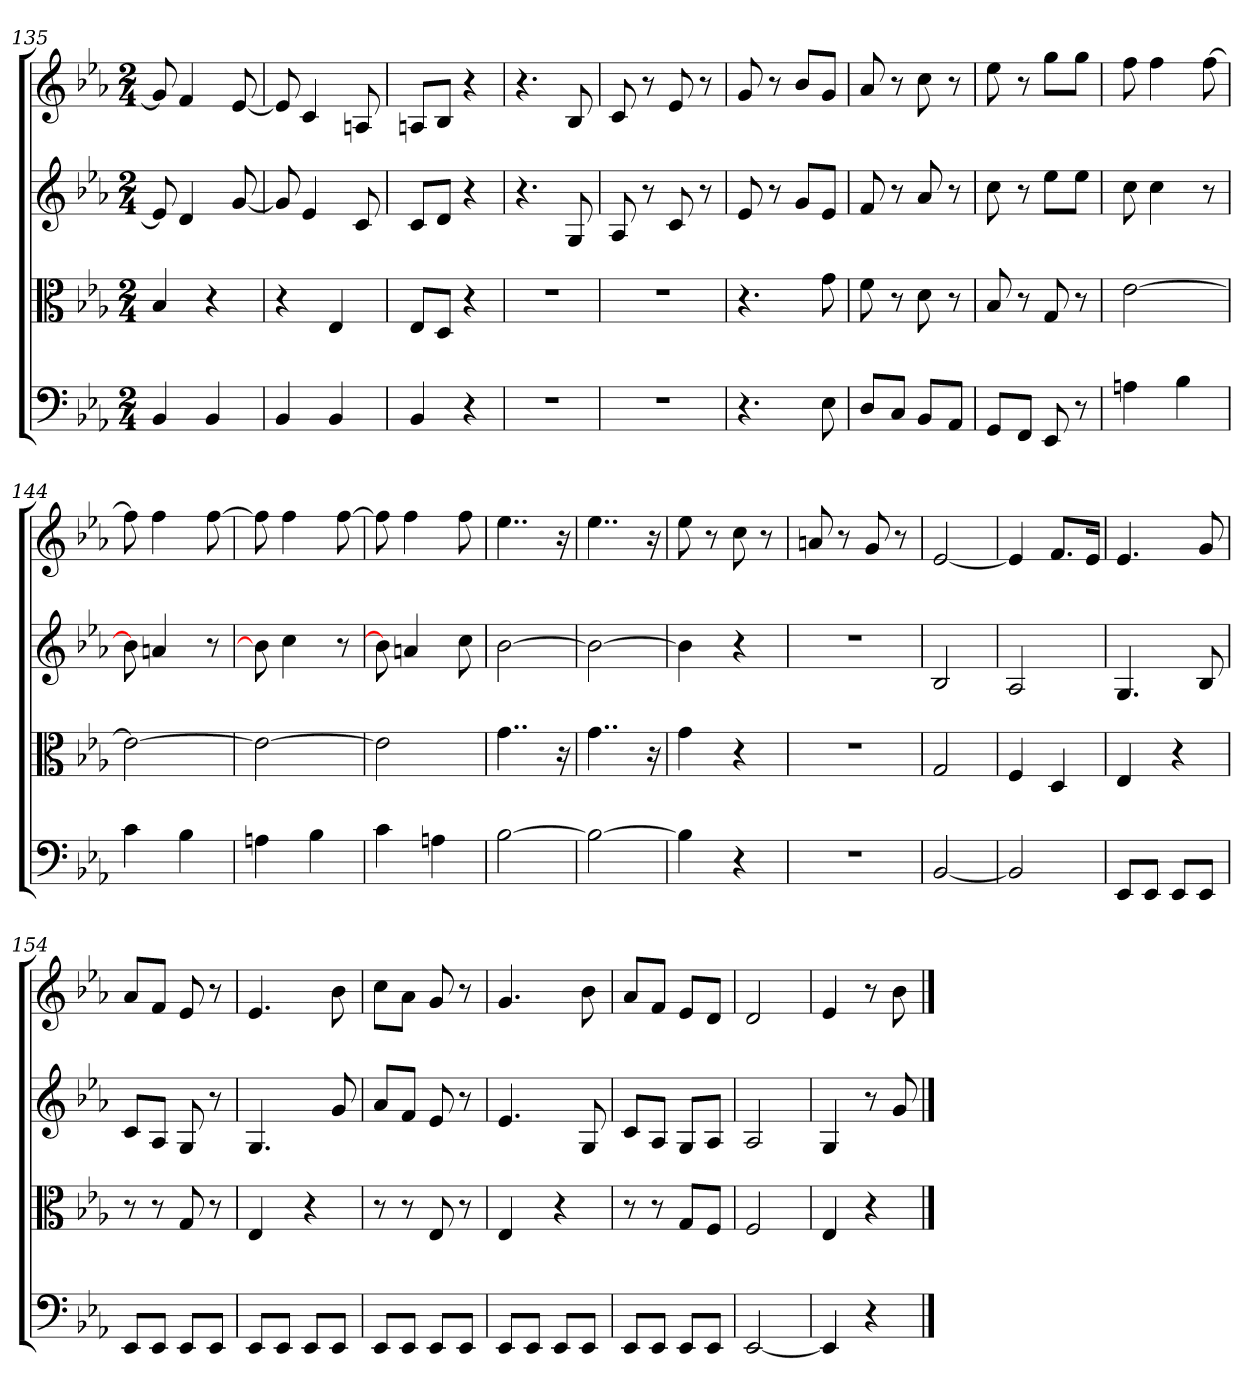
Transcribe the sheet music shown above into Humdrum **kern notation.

**kern	**kern	**kern	**kern
*part4	*part3	*part2	*part1
*staff4	*staff3	*staff2	*staff1
*clefF4	*clefC3	*clefG2	*clefG2
*k[b-e-a-]	*k[b-e-a-]	*k[b-e-a-]	*k[b-e-a-]
*E-:	*E-:	*E-:	*E-:
*M2/4	*M2/4	*M2/4	*M2/4
=135	=135	=135	=135
4BB-	4B-	8e-]	8g]
.	.	4d	4f
4BB-	4r	.	.
.	.	[8g	[8e-
=136	=136	=136	=136
4BB-	4r	8g]	8e-]
.	.	4e-	4c
4BB-	4E-	.	.
.	.	8c	8An
=137	=137	=137	=137
4BB-	8E-/L	8c/L	8An/L
.	8D/J	8d/J	8B-/J
4r	4r	4r	4r
=138	=138	=138	=138
2r	2r	4.r	4.r
.	.	8G	8B-
=139	=139	=139	=139
2r	2r	8A-	8c
.	.	8r	8r
.	.	8c	8e-
.	.	8r	8r
=140	=140	=140	=140
4.r	4.r	8e-	8g
.	.	8r	8r
.	.	8g/L	8b-/L
8E-	8g	8e-/J	8g/J
=141	=141	=141	=141
8D/L	8f	8f	8a-
8C/J	8r	8r	8r
8BB-/L	8d	8a-	8cc
8AA-/J	8r	8r	8r
=142	=142	=142	=142
8GG/L	8B-	8cc	8ee-
8FF/J	8r	8r	8r
8EE-	8G	8ee-\L	8gg\L
8r	8r	8ee-\J	8gg\J
=143	=143	=143	=143
4An	[2e-	8cc	8ff
.	.	4cc	4ff
4B-	.	.	.
.	.	8r	[8ff
=144	=144	=144	=144
4c	2e-_	8b-]	8ff]
.	.	4an	4ff
4B-	.	.	.
.	.	8r	[8ff
=145	=145	=145	=145
4An	2e-_	8b-]	8ff]
.	.	4cc	4ff
4B-	.	.	.
.	.	8r	[8ff
=146	=146	=146	=146
4c	2e-]	8b-]	8ff]
.	.	4an	4ff
4An	.	.	.
.	.	8cc	8ff
=147	=147	=147	=147
[2B-	4..g	[2b-	4..ee-
.	16r	.	16r
=148	=148	=148	=148
2B-_	4..g	2b-_	4..ee-
.	16r	.	16r
=149	=149	=149	=149
4B-]	4g	4b-]	8ee-
.	.	.	8r
4r	4r	4r	8cc
.	.	.	8r
=150	=150	=150	=150
2r	2r	2r	8an
.	.	.	8r
.	.	.	8g
.	.	.	8r
=151	=151	=151	=151
[2BB-	2G	2B-	[2e-
=152	=152	=152	=152
2BB-]	4F	2A-	4e-]
.	4D	.	8.f/L
.	.	.	16e-/Jk
=153	=153	=153	=153
8EE-/L	4E-	4.G	4.e-
8EE-/J	.	.	.
8EE-/L	4r	.	.
8EE-/J	.	8B-	8g
=154	=154	=154	=154
8EE-/L	8r	8c/L	8a-/L
8EE-/J	8r	8A-/J	8f/J
8EE-/L	8G	8G	8e-
8EE-/J	8r	8r	8r
=155	=155	=155	=155
8EE-/L	4E-	4.G	4.e-
8EE-/J	.	.	.
8EE-/L	4r	.	.
8EE-/J	.	8g	8b-
=156	=156	=156	=156
8EE-/L	8r	8a-/L	8cc\L
8EE-/J	8r	8f/J	8a-\J
8EE-/L	8E-	8e-	8g
8EE-/J	8r	8r	8r
=157	=157	=157	=157
8EE-/L	4E-	4.e-	4.g
8EE-/J	.	.	.
8EE-/L	4r	.	.
8EE-/J	.	8G	8b-
=158	=158	=158	=158
8EE-/L	8r	8c/L	8a-/L
8EE-/J	8r	8A-/J	8f/J
8EE-/L	8G/L	8G/L	8e-/L
8EE-/J	8F/J	8A-/J	8d/J
=159	=159	=159	=159
[2EE-	2F	2A-	2d
=160	=160	=160	=160
4EE-]	4E-	4G	4e-
4r	4r	8r	8r
.	.	8g	8b-
==	==	==	==
*-	*-	*-	*-
